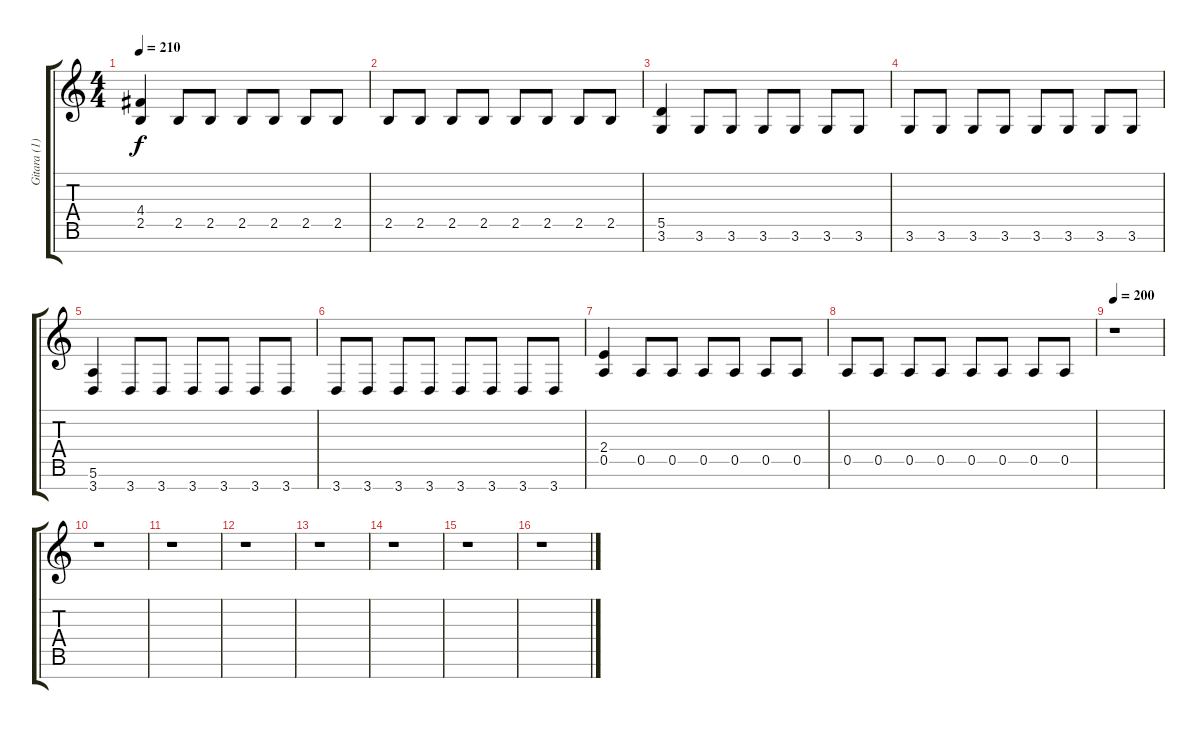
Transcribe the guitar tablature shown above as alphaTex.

\track ("Gitara (1)" "Gitara (1)") {instrument distortionguitar}
\staff {score tabs}
\tuning (E4 B3 G3 D3 A2 E2 B1) {hide}
\ts (4 4)
\tempo 210
\clef g2
\ks c
(4.4 2.5).4{dy f} 2.5.8 2.5.8 2.5.8 2.5.8 2.5.8 2.5.8 |
2.5.8 2.5.8 2.5.8 2.5.8 2.5.8 2.5.8 2.5.8 2.5.8 |
(5.5 3.6).4 3.6.8 3.6.8 3.6.8 3.6.8 3.6.8 3.6.8 |
3.6.8 3.6.8 3.6.8 3.6.8 3.6.8 3.6.8 3.6.8 3.6.8 |
(5.6 3.7).4 3.7.8 3.7.8 3.7.8 3.7.8 3.7.8 3.7.8 |
3.7.8 3.7.8 3.7.8 3.7.8 3.7.8 3.7.8 3.7.8 3.7.8 |
(2.4 0.5).4 0.5.8 0.5.8 0.5.8 0.5.8 0.5.8 0.5.8 |
0.5.8 0.5.8 0.5.8 0.5.8 0.5.8 0.5.8 0.5.8 0.5.8 |
\tempo 200
r.1 |
r.1 |
r.1 |
r.1 |
r.1 |
r.1 |
r.1 |
r.1
